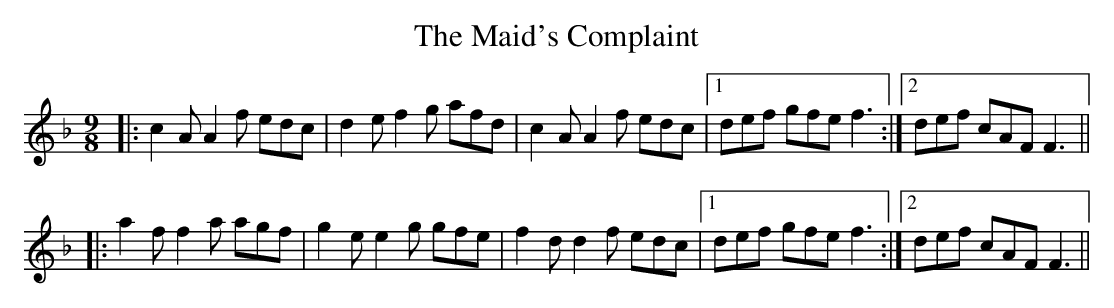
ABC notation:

X:1
T: The Maid's Complaint
M: 9/8
L: 1/8
K: Fmaj
|:c2 A A2 f edc|d2 e f2 g afd|c2 A A2 f edc|1 def gfe f3:|2 def cAF F3||
|:a2 f f2 a agf|g2e e2g gfe|f2 d d2 f edc|1 def gfe f3:|2 def cAF F3||
